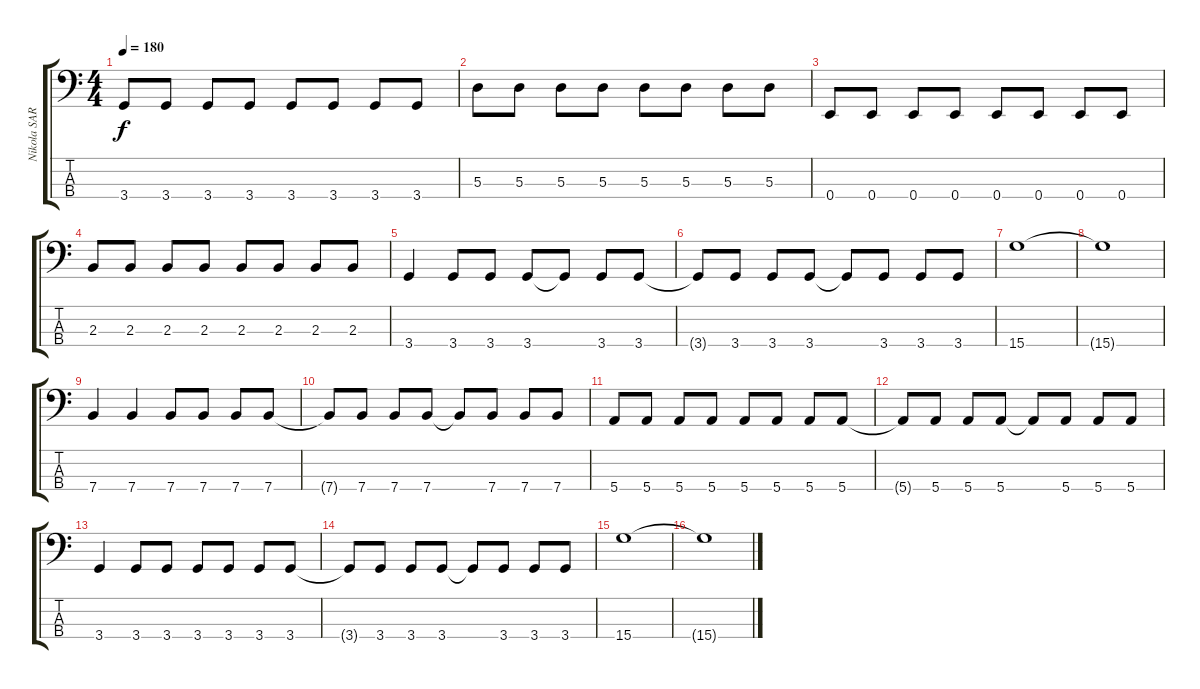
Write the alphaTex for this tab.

\track ("Nikola SARCEVIC" "Nikola SAR") {instrument electricbasspick}
\staff {score tabs}
\tuning (G2 D2 A1 E1) {hide}
\ts (4 4)
\tempo 180
\clef f4
\ks c
3.4.8{dy f} 3.4.8 3.4.8 3.4.8 3.4.8 3.4.8 3.4.8 3.4.8 |
5.3.8 5.3.8 5.3.8 5.3.8 5.3.8 5.3.8 5.3.8 5.3.8 |
0.4.8 0.4.8 0.4.8 0.4.8 0.4.8 0.4.8 0.4.8 0.4.8 |
2.3.8 2.3.8 2.3.8 2.3.8 2.3.8 2.3.8 2.3.8 2.3.8 |
3.4.4 3.4.8 3.4.8 3.4.8 3.4{t}.8 3.4.8 3.4.8 |
3.4{t}.8 3.4.8 3.4.8 3.4.8 3.4{t}.8 3.4.8 3.4.8 3.4.8 |
15.4.1 |
15.4{t}.1 |
7.4.4 7.4.4 7.4.8 7.4.8 7.4.8 7.4.8 |
7.4{t}.8 7.4.8 7.4.8 7.4.8 7.4{t}.8 7.4.8 7.4.8 7.4.8 |
5.4.8 5.4.8 5.4.8 5.4.8 5.4.8 5.4.8 5.4.8 5.4.8 |
5.4{t}.8 5.4.8 5.4.8 5.4.8 5.4{t}.8 5.4.8 5.4.8 5.4.8 |
3.4.4 3.4.8 3.4.8 3.4.8 3.4.8 3.4.8 3.4.8 |
3.4{t}.8 3.4.8 3.4.8 3.4.8 3.4{t}.8 3.4.8 3.4.8 3.4.8 |
15.4.1 |
15.4{t}.1
